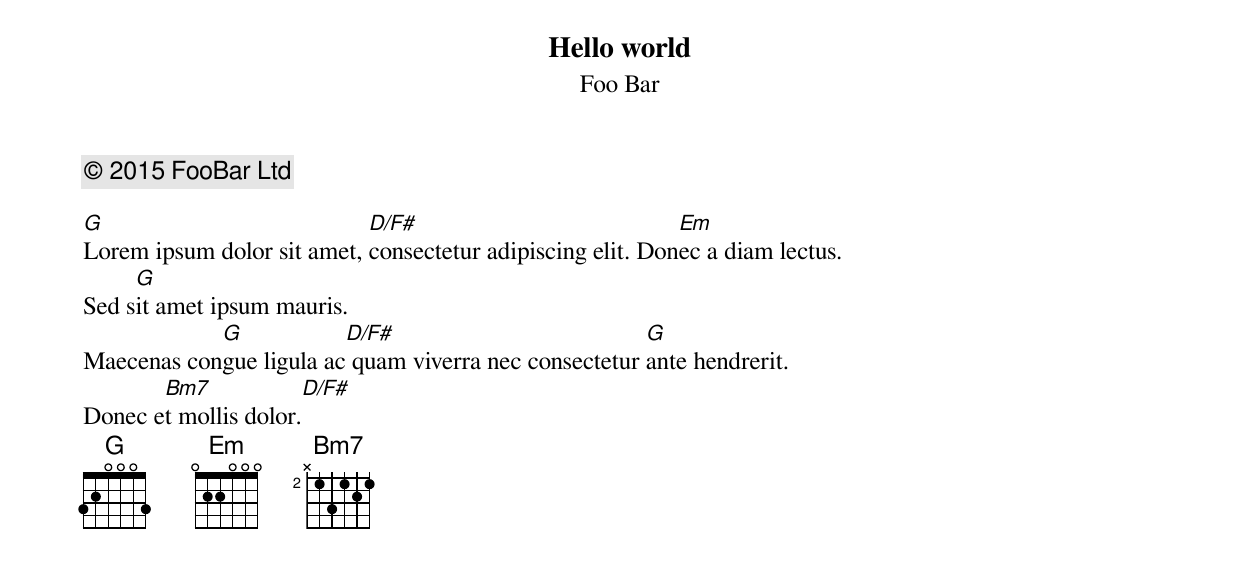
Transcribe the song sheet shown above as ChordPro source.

{t: Hello world}
{st: Foo Bar}

{c: © 2015 FooBar Ltd}

[G]Lorem ipsum dolor sit amet, [D/F#]consectetur adipiscing elit. Don[Em]ec a diam lectus.
Sed s[G]it amet ipsum mauris.
Maecenas con[G]gue ligula ac[D/F#] quam viverra nec consectetur [G]ante hendrerit.
Donec e[Bm7]t mollis dolor.[D/F#]
